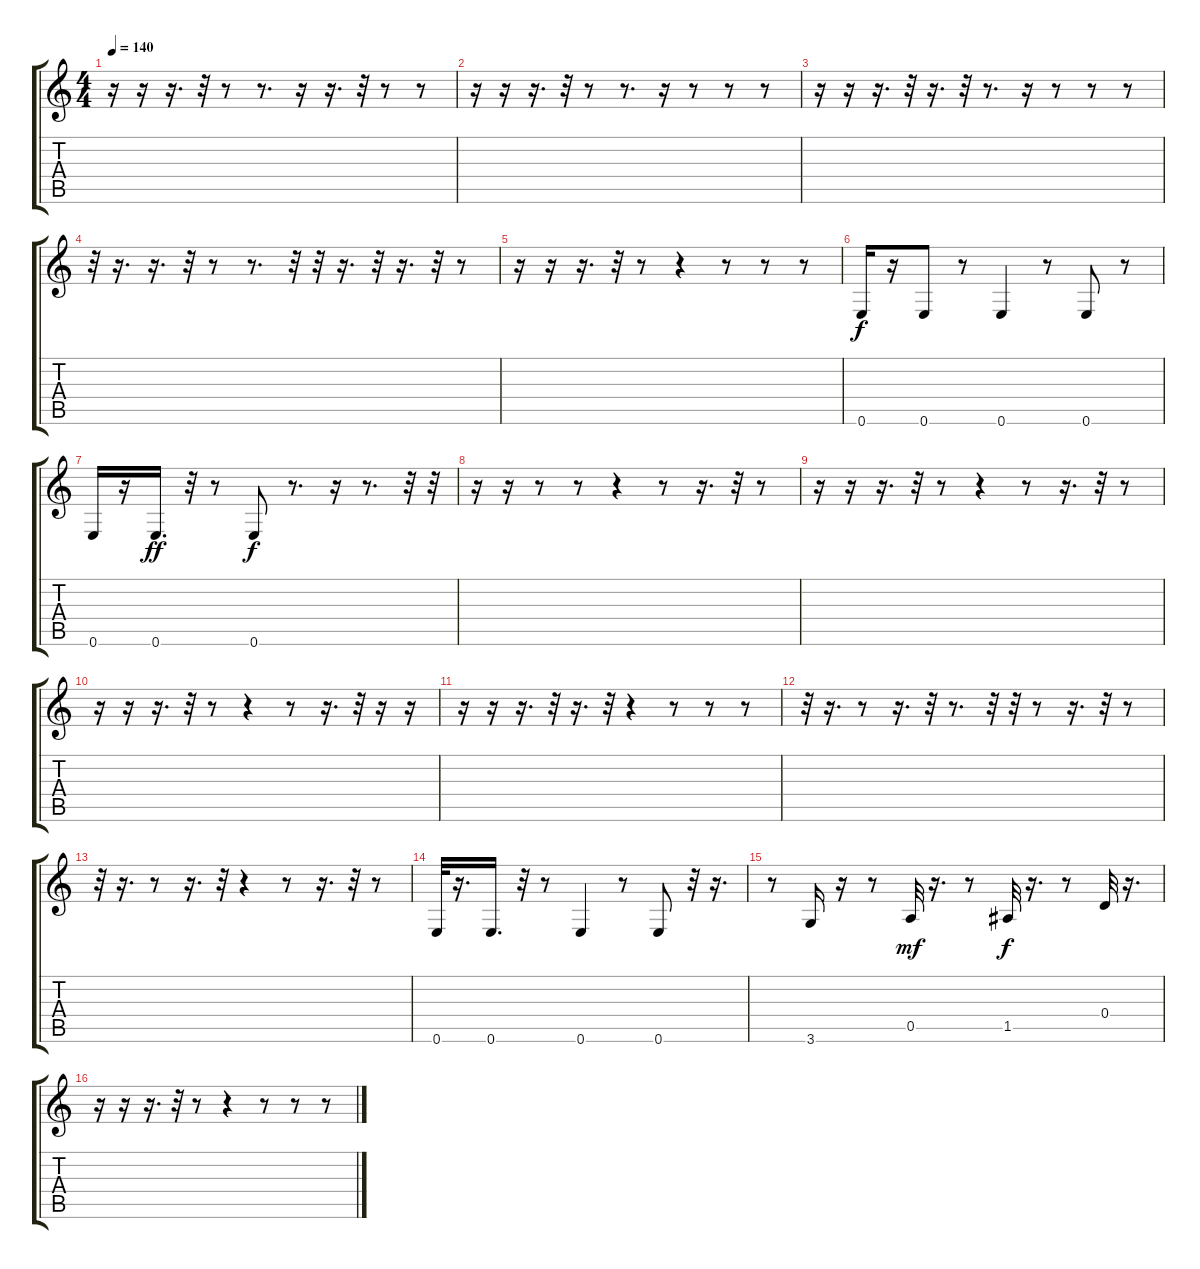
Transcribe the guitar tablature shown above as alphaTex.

\track "" {instrument electricbassfinger}
\staff {score tabs}
\tuning (E4 B3 G3 D3 A2 E2) {hide}
\ts (4 4)
\tempo 140
\clef g2
\ks c
r.16{dy f} r.16 r.16{d} r.32 r.8 r.8{d} r.16 r.16{d} r.32 r.8 r.8 |
r.16 r.16 r.16{d} r.32 r.8 r.8{d} r.16 r.8 r.8 r.8 |
r.16 r.16 r.16{d} r.32 r.16{d} r.32 r.8{d} r.16 r.8 r.8 r.8 |
r.32 r.16{d} r.16{d} r.32 r.8 r.8{d} r.32 r.32 r.16{d} r.32 r.16{d} r.32 r.8 |
r.16 r.16 r.16{d} r.32 r.8 r.4 r.8 r.8 r.8 |
0.6.16 r.16 0.6.8 r.8 0.6.4 r.8 0.6.8 r.8 |
0.6.16 r.16 0.6.16{d dy ff} r.32 r.8 0.6.8{dy f} r.8{d} r.16 r.8{d} r.32 r.32 |
r.16 r.16 r.8 r.8 r.4 r.8 r.16{d} r.32 r.8 |
r.16 r.16 r.16{d} r.32 r.8 r.4 r.8 r.16{d} r.32 r.8 |
r.16 r.16 r.16{d} r.32 r.8 r.4 r.8 r.16{d} r.32 r.16 r.16 |
r.16 r.16 r.16{d} r.32 r.16{d} r.32 r.4 r.8 r.8 r.8 |
r.32 r.16{d} r.8 r.16{d} r.32 r.8{d} r.32 r.32 r.8 r.16{d} r.32 r.8 |
r.32 r.16{d} r.8 r.16{d} r.32 r.4 r.8 r.16{d} r.32 r.8 |
0.6.32 r.16{d} 0.6.16{d} r.32 r.8 0.6.4 r.8 0.6.8 r.32 r.16{d} |
r.8 3.6.16 r.16 r.8 0.5.32{dy mf} r.16{d} r.8 1.5.32{dy f} r.16{d} r.8 0.4.32 r.16{d} |
r.16 r.16 r.16{d} r.32 r.8 r.4 r.8 r.8 r.8
